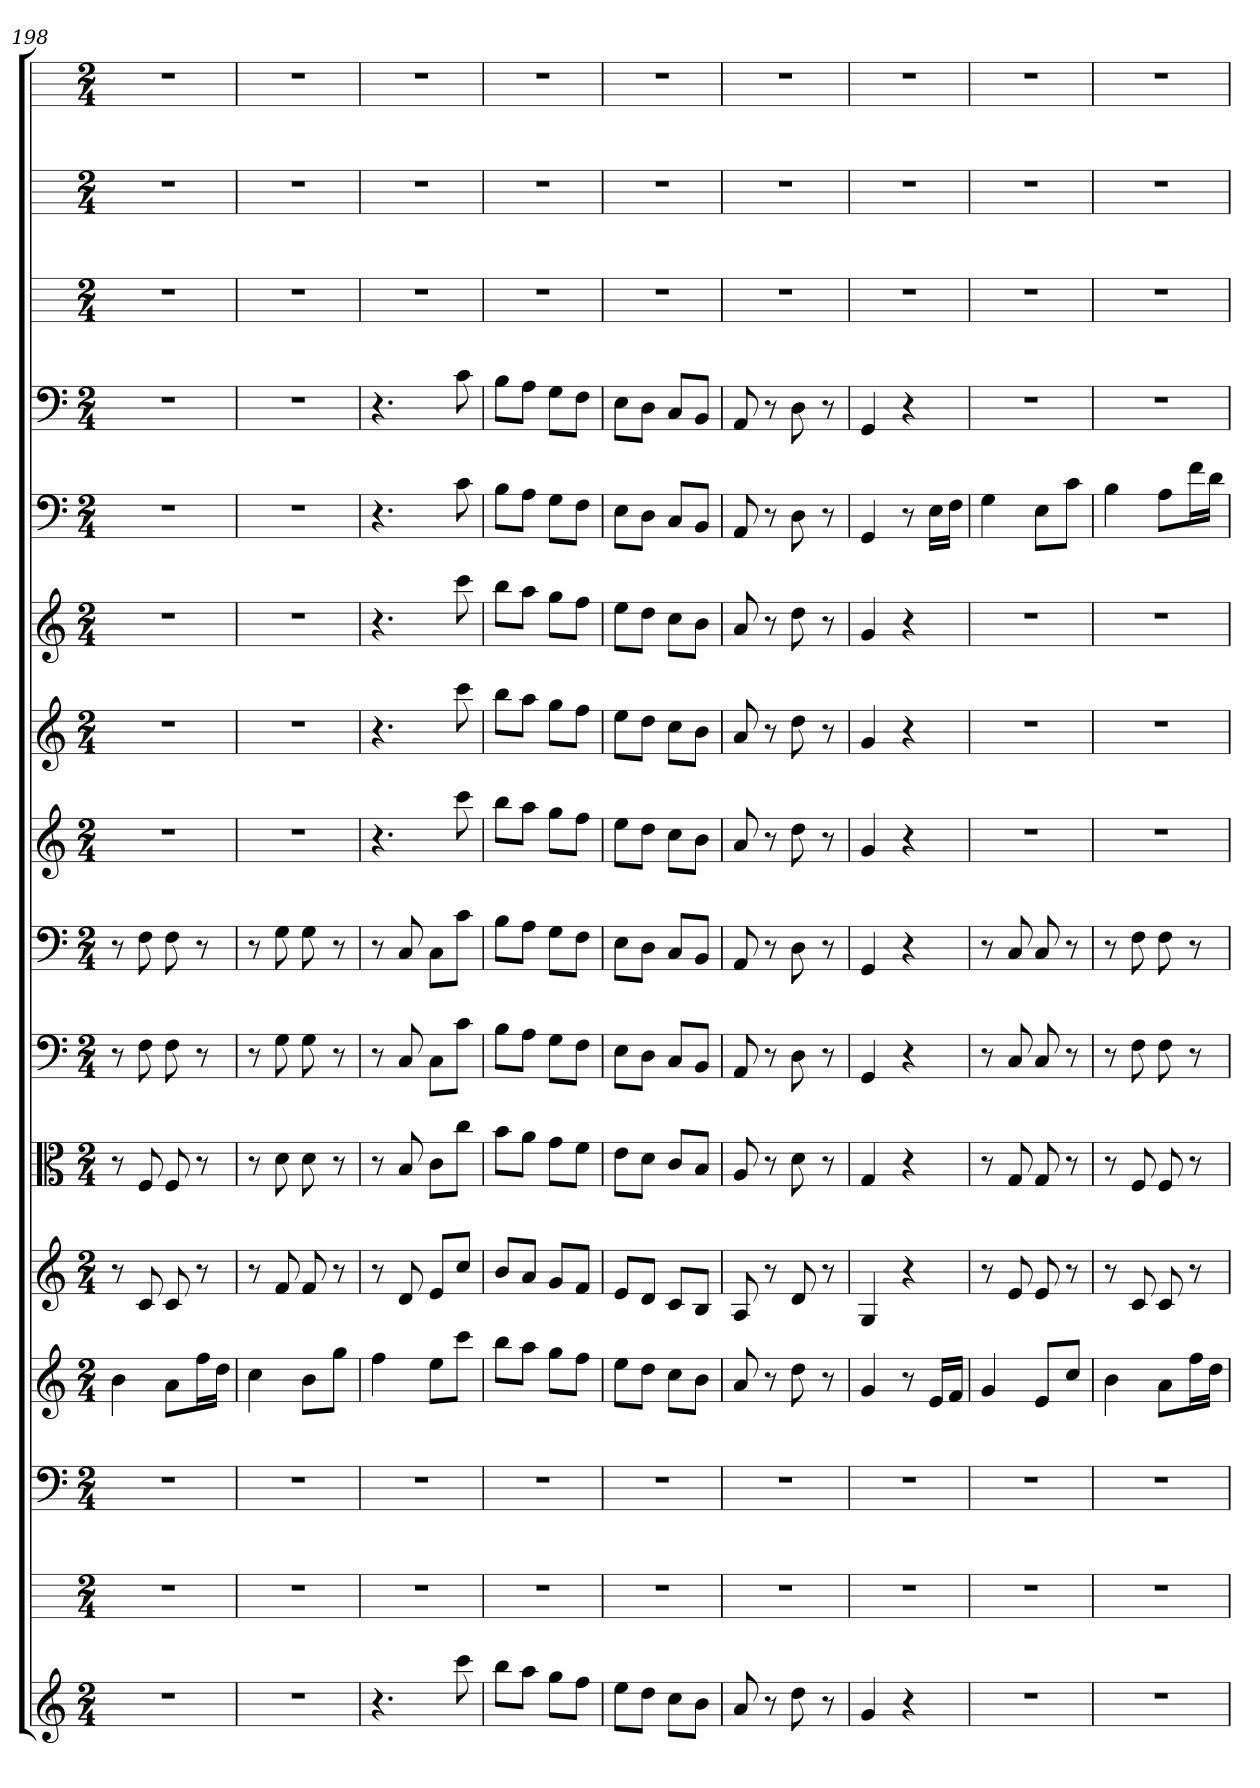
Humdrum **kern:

**kern	**kern	**kern	**kern	**kern	**kern	**kern	**kern	**kern	**kern	**kern	**kern	**kern	**kern	**kern	**kern
*part16	*part15	*part14	*part13	*part12	*part11	*part10	*part9	*part8	*part7	*part6	*part5	*part4	*part3	*part2	*part1
*staff16	*staff15	*staff14	*staff13	*staff12	*staff11	*staff10	*staff9	*staff8	*staff7	*staff6	*staff5	*staff4	*staff3	*staff2	*staff1
*	*	*clefF4	*	*	*clefC3	*clefF4	*clefF4	*	*	*	*clefF4	*clefF4	*	*	*
*k[]	*k[]	*k[]	*k[]	*k[]	*k[]	*k[]	*k[]	*k[]	*k[]	*k[]	*k[]	*k[]	*k[]	*k[]	*k[]
*C:	*C:	*C:	*C:	*C:	*C:	*C:	*C:	*C:	*C:	*C:	*C:	*C:	*C:	*C:	*C:
*M2/4	*M2/4	*M2/4	*M2/4	*M2/4	*M2/4	*M2/4	*M2/4	*M2/4	*M2/4	*M2/4	*M2/4	*M2/4	*M2/4	*M2/4	*M2/4
=198	=198	=198	=198	=198	=198	=198	=198	=198	=198	=198	=198	=198	=198	=198	=198
2r	2r	2r	4b	8r	8r	8r	8r	2r	2r	2r	2r	2r	2r	2r	2r
.	.	.	.	8c	8F	8F	8F	.	.	.	.	.	.	.	.
.	.	.	8aL	8c	8F	8F	8F	.	.	.	.	.	.	.	.
.	.	.	16ffL	8r	8r	8r	8r	.	.	.	.	.	.	.	.
.	.	.	16ddJJ	.	.	.	.	.	.	.	.	.	.	.	.
=199	=199	=199	=199	=199	=199	=199	=199	=199	=199	=199	=199	=199	=199	=199	=199
2r	2r	2r	4cc	8r	8r	8r	8r	2r	2r	2r	2r	2r	2r	2r	2r
.	.	.	.	8f	8d	8G	8G	.	.	.	.	.	.	.	.
.	.	.	8bL	8f	8d	8G	8G	.	.	.	.	.	.	.	.
.	.	.	8ggJ	8r	8r	8r	8r	.	.	.	.	.	.	.	.
=200	=200	=200	=200	=200	=200	=200	=200	=200	=200	=200	=200	=200	=200	=200	=200
4.r	2r	2r	4ff	8r	8r	8r	8r	4.r	4.r	4.r	4.r	4.r	2r	2r	2r
.	.	.	.	8d	8B	8C	8C	.	.	.	.	.	.	.	.
.	.	.	8eeL	8eL	8c\L	8C\L	8C\L	.	.	.	.	.	.	.	.
8ccc	.	.	8cccJ	8ccJ	8cc\J	8c\J	8c\J	8ccc	8ccc	8ccc	8c	8c	.	.	.
=201	=201	=201	=201	=201	=201	=201	=201	=201	=201	=201	=201	=201	=201	=201	=201
8bbL	2r	2r	8bbL	8bL	8b\L	8B\L	8B\L	8bbL	8bbL	8bbL	8B\L	8B\L	2r	2r	2r
8aaJ	.	.	8aaJ	8aJ	8a\J	8A\J	8A\J	8aaJ	8aaJ	8aaJ	8A\J	8A\J	.	.	.
8ggL	.	.	8ggL	8gL	8g\L	8G\L	8G\L	8ggL	8ggL	8ggL	8G\L	8G\L	.	.	.
8ffJ	.	.	8ffJ	8fJ	8f\J	8F\J	8F\J	8ffJ	8ffJ	8ffJ	8F\J	8F\J	.	.	.
=202	=202	=202	=202	=202	=202	=202	=202	=202	=202	=202	=202	=202	=202	=202	=202
8eeL	2r	2r	8eeL	8eL	8e\L	8E\L	8E\L	8eeL	8eeL	8eeL	8E\L	8E\L	2r	2r	2r
8ddJ	.	.	8ddJ	8dJ	8d\J	8D\J	8D\J	8ddJ	8ddJ	8ddJ	8D\J	8D\J	.	.	.
8ccL	.	.	8ccL	8cL	8c/L	8C/L	8C/L	8ccL	8ccL	8ccL	8C/L	8C/L	.	.	.
8bJ	.	.	8bJ	8BJ	8B/J	8BB/J	8BB/J	8bJ	8bJ	8bJ	8BB/J	8BB/J	.	.	.
=203	=203	=203	=203	=203	=203	=203	=203	=203	=203	=203	=203	=203	=203	=203	=203
8a	2r	2r	8a	8A	8A	8AA	8AA	8a	8a	8a	8AA	8AA	2r	2r	2r
8r	.	.	8r	8r	8r	8r	8r	8r	8r	8r	8r	8r	.	.	.
8dd	.	.	8dd	8d	8d	8D	8D	8dd	8dd	8dd	8D	8D	.	.	.
8r	.	.	8r	8r	8r	8r	8r	8r	8r	8r	8r	8r	.	.	.
=204	=204	=204	=204	=204	=204	=204	=204	=204	=204	=204	=204	=204	=204	=204	=204
4g	2r	2r	4g	4G	4G	4GG	4GG	4g	4g	4g	4GG	4GG	2r	2r	2r
4r	.	.	8r	4r	4r	4r	4r	4r	4r	4r	8r	4r	.	.	.
.	.	.	16eLL	.	.	.	.	.	.	.	16E\LL	.	.	.	.
.	.	.	16fJJ	.	.	.	.	.	.	.	16F\JJ	.	.	.	.
=205	=205	=205	=205	=205	=205	=205	=205	=205	=205	=205	=205	=205	=205	=205	=205
2r	2r	2r	4g	8r	8r	8r	8r	2r	2r	2r	4G	2r	2r	2r	2r
.	.	.	.	8e	8G	8C	8C	.	.	.	.	.	.	.	.
.	.	.	8eL	8e	8G	8C	8C	.	.	.	8E\L	.	.	.	.
.	.	.	8ccJ	8r	8r	8r	8r	.	.	.	8c\J	.	.	.	.
=206	=206	=206	=206	=206	=206	=206	=206	=206	=206	=206	=206	=206	=206	=206	=206
2r	2r	2r	4b	8r	8r	8r	8r	2r	2r	2r	4B	2r	2r	2r	2r
.	.	.	.	8c	8F	8F	8F	.	.	.	.	.	.	.	.
.	.	.	8aL	8c	8F	8F	8F	.	.	.	8A\L	.	.	.	.
.	.	.	16ffL	8r	8r	8r	8r	.	.	.	16f\L	.	.	.	.
.	.	.	16ddJJ	.	.	.	.	.	.	.	16d\JJ	.	.	.	.
=	=	=	=	=	=	=	=	=	=	=	=	=	=	=	=
*-	*-	*-	*-	*-	*-	*-	*-	*-	*-	*-	*-	*-	*-	*-	*-
